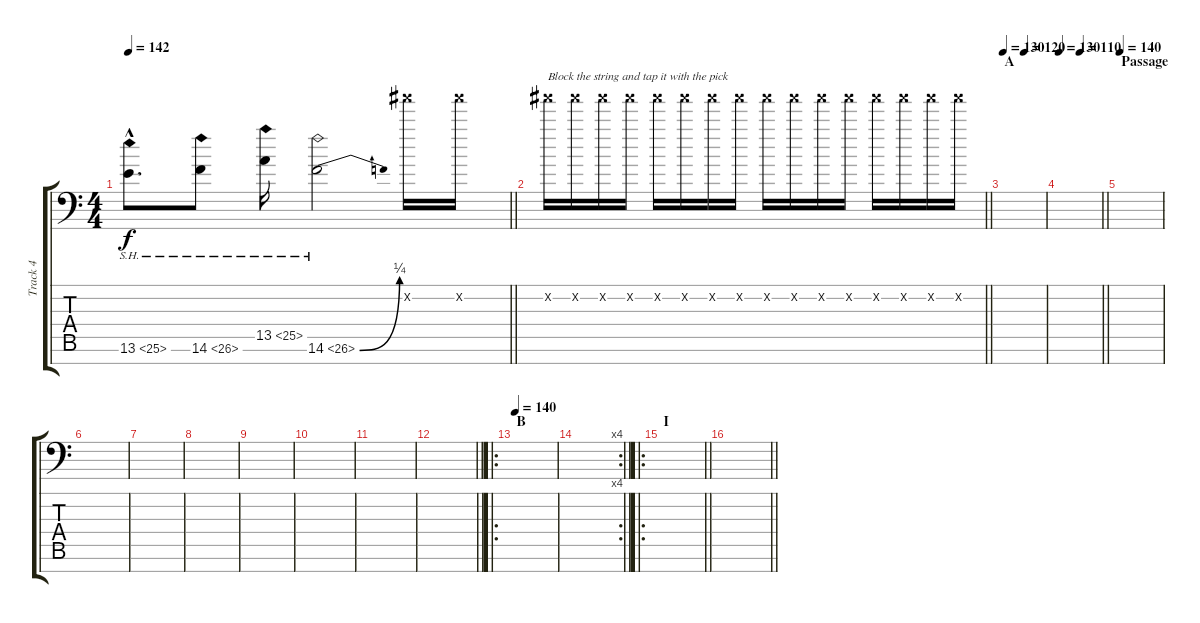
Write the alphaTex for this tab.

\track ("Track 4" "Track 4") {instrument distortionguitar}
\staff {score tabs}
\tuning (Eb4 Bb3 Gb3 Db3 Ab2 Eb2 Bb1) {hide}
\ts (4 4)
\tempo 142
\clef f4
\barLineRight lightlight
\ks c
13.6{sh 12 hac}.8{d dy f} 14.6{sh 12}.8 13.5{sh 12}.16 14.6{be (bend 0 0 60 1) sh 12}.2 24.2{x}.16 24.2{x}.16 |
\barLineRight lightlight
24.2{x}.16{txt "Block the string and tap it with the pick"} 24.2{x}.16 24.2{x}.16 24.2{x}.16 24.2{x}.16 24.2{x}.16 24.2{x}.16 24.2{x}.16 24.2{x}.16{volume 8} 24.2{x}.16 24.2{x}.16 24.2{x}.16 24.2{x}.16 24.2{x}.16 24.2{x}.16 24.2{x}.16 |
\section ("" "A")
\tempo 130
\tempo (120 0.5)
|
\tempo 130
\tempo (110 0.5)
\barLineRight lightlight
|
\section ("" "Passage")
\tempo 140
|
|
|
|
|
|
|
\barLineRight lightlight
|
\ro
\section ("" "B")
\tempo 140
|
\rc 4
\barLineRight lightlight
|
\ro
\section ("" "I")
\barLineRight lightlight
|
\barLineRight lightlight
